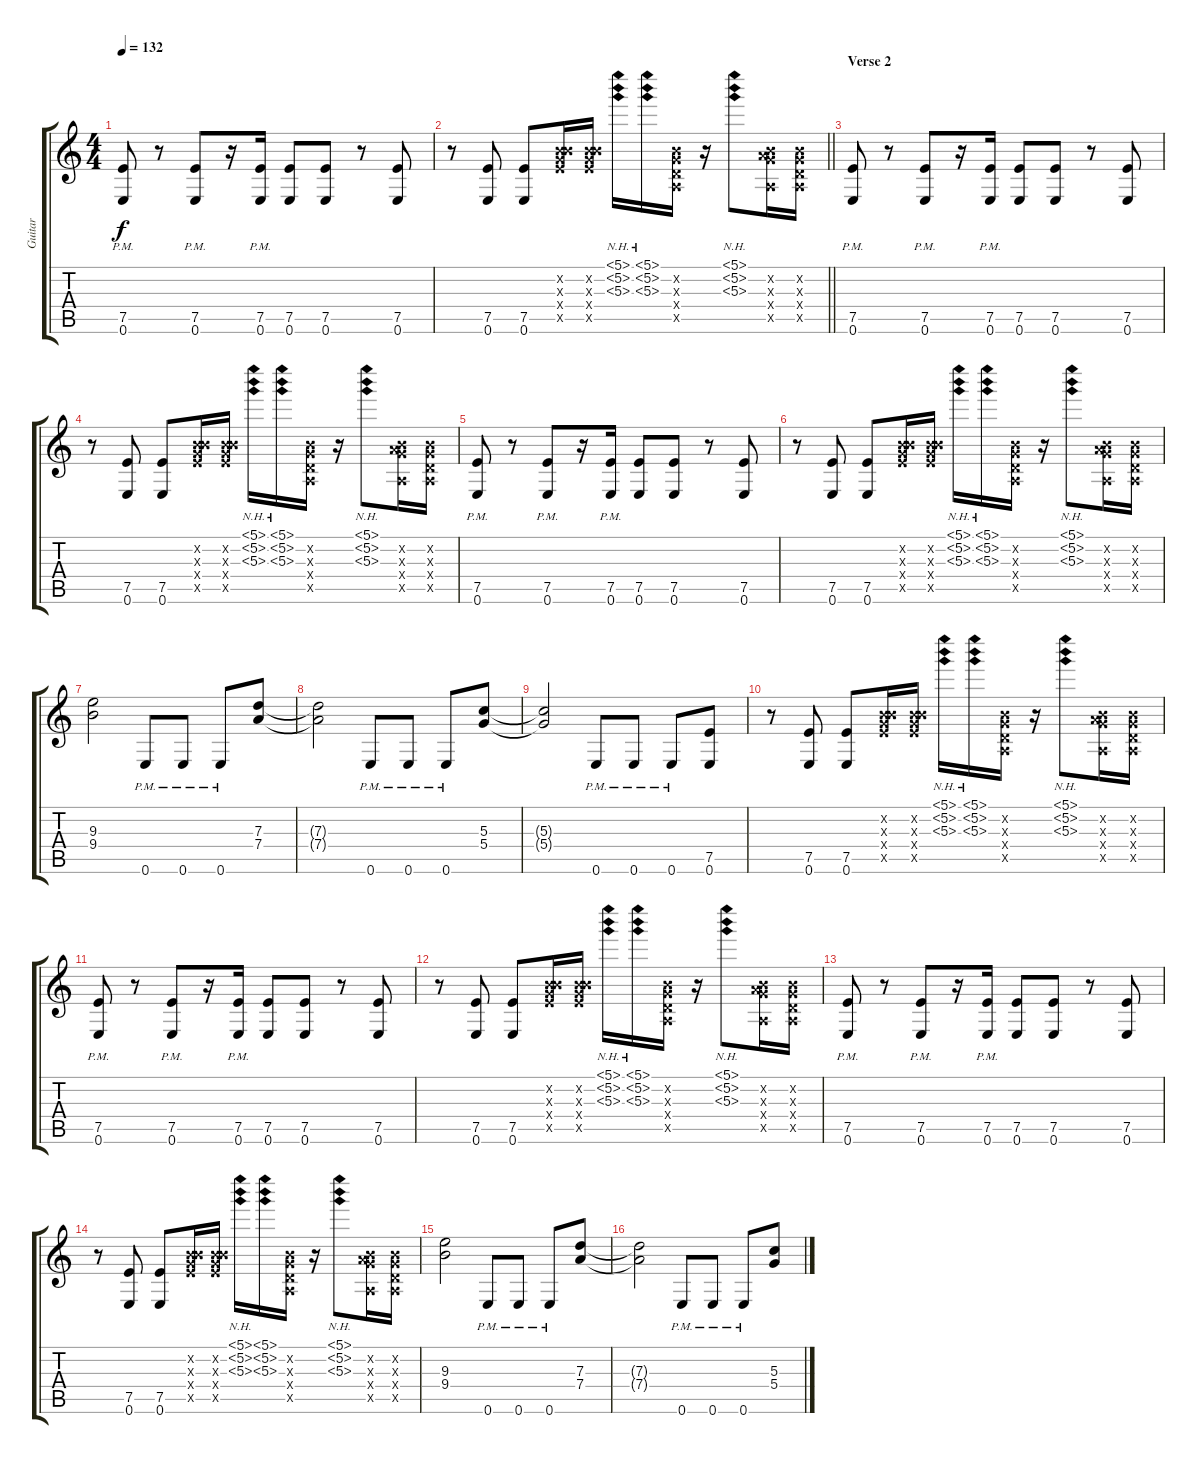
\track ("Guitar" "Guitar") {instrument distortionguitar}
\staff {score tabs}
\tuning (E4 B3 G3 D3 A2 E2) {hide}
\ts (4 4)
\tempo 132
\clef g2
\ks c
(7.5 0.6{pm}).8{dy f} r.8 (7.5 0.6{pm}).8 r.16 (7.5 0.6{pm}).16 (7.5 0.6).8 (7.5 0.6).8 r.8 (7.5 0.6).8 |
\barLineRight lightlight
r.8 (7.5 0.6).8 (7.5 0.6).8 (0.2{x} 0.3{x} 9.4{x} 7.5{x}).16 (0.2{x} 0.3{x} 9.4{x} 7.5{x}).16 (5.1{nh} 5.2{nh} 5.3{nh}).16 (5.1{nh} 5.2{nh} 5.3{nh}).16 (0.2{x} 0.3{x} 0.4{x} 0.5{x}).16 r.16 (5.1{nh} 5.2{nh} 5.3{nh}).8 (0.2{x} 0.3{x} 7.4{x} 0.5{x}).16 (0.2{x} 0.3{x} 0.4{x} 0.5{x}).16 |
\section ("" "Verse 2")
(7.5 0.6{pm}).8 r.8 (7.5 0.6{pm}).8 r.16 (7.5 0.6{pm}).16 (7.5 0.6).8 (7.5 0.6).8 r.8 (7.5 0.6).8 |
r.8 (7.5 0.6).8 (7.5 0.6).8 (0.2{x} 0.3{x} 9.4{x} 7.5{x}).16 (0.2{x} 0.3{x} 9.4{x} 7.5{x}).16 (5.1{nh} 5.2{nh} 5.3{nh}).16 (5.1{nh} 5.2{nh} 5.3{nh}).16 (0.2{x} 0.3{x} 0.4{x} 0.5{x}).16 r.16 (5.1{nh} 5.2{nh} 5.3{nh}).8 (0.2{x} 0.3{x} 7.4{x} 0.5{x}).16 (0.2{x} 0.3{x} 0.4{x} 0.5{x}).16 |
(7.5 0.6{pm}).8 r.8 (7.5 0.6{pm}).8 r.16 (7.5 0.6{pm}).16 (7.5 0.6).8 (7.5 0.6).8 r.8 (7.5 0.6).8 |
r.8 (7.5 0.6).8 (7.5 0.6).8 (0.2{x} 0.3{x} 9.4{x} 7.5{x}).16 (0.2{x} 0.3{x} 9.4{x} 7.5{x}).16 (5.1{nh} 5.2{nh} 5.3{nh}).16 (5.1{nh} 5.2{nh} 5.3{nh}).16 (0.2{x} 0.3{x} 0.4{x} 0.5{x}).16 r.16 (5.1{nh} 5.2{nh} 5.3{nh}).8 (0.2{x} 0.3{x} 7.4{x} 0.5{x}).16 (0.2{x} 0.3{x} 0.4{x} 0.5{x}).16 |
(9.3 9.4).2 0.6{pm}.8 0.6{pm}.8 0.6{pm}.8 (7.3 7.4).8 |
(7.3{t} 7.4{t}).2 0.6{pm}.8 0.6{pm}.8 0.6{pm}.8 (5.3 5.4).8 |
(5.3{t} 5.4{t}).2 0.6{pm}.8 0.6{pm}.8 0.6{pm}.8 (7.5 0.6).8 |
r.8 (7.5 0.6).8 (7.5 0.6).8 (0.2{x} 0.3{x} 9.4{x} 7.5{x}).16 (0.2{x} 0.3{x} 9.4{x} 7.5{x}).16 (5.1{nh} 5.2{nh} 5.3{nh}).16 (5.1{nh} 5.2{nh} 5.3{nh}).16 (0.2{x} 0.3{x} 0.4{x} 0.5{x}).16 r.16 (5.1{nh} 5.2{nh} 5.3{nh}).8 (0.2{x} 0.3{x} 7.4{x} 0.5{x}).16 (0.2{x} 0.3{x} 0.4{x} 0.5{x}).16 |
(7.5 0.6{pm}).8 r.8 (7.5 0.6{pm}).8 r.16 (7.5 0.6{pm}).16 (7.5 0.6).8 (7.5 0.6).8 r.8 (7.5 0.6).8 |
r.8 (7.5 0.6).8 (7.5 0.6).8 (0.2{x} 0.3{x} 9.4{x} 7.5{x}).16 (0.2{x} 0.3{x} 9.4{x} 7.5{x}).16 (5.1{nh} 5.2{nh} 5.3{nh}).16 (5.1{nh} 5.2{nh} 5.3{nh}).16 (0.2{x} 0.3{x} 0.4{x} 0.5{x}).16 r.16 (5.1{nh} 5.2{nh} 5.3{nh}).8 (0.2{x} 0.3{x} 7.4{x} 0.5{x}).16 (0.2{x} 0.3{x} 0.4{x} 0.5{x}).16 |
(7.5 0.6{pm}).8 r.8 (7.5 0.6{pm}).8 r.16 (7.5 0.6{pm}).16 (7.5 0.6).8 (7.5 0.6).8 r.8 (7.5 0.6).8 |
r.8 (7.5 0.6).8 (7.5 0.6).8 (0.2{x} 0.3{x} 9.4{x} 7.5{x}).16 (0.2{x} 0.3{x} 9.4{x} 7.5{x}).16 (5.1{nh} 5.2{nh} 5.3{nh}).16 (5.1{nh} 5.2{nh} 5.3{nh}).16 (0.2{x} 0.3{x} 0.4{x} 0.5{x}).16 r.16 (5.1{nh} 5.2{nh} 5.3{nh}).8 (0.2{x} 0.3{x} 7.4{x} 0.5{x}).16 (0.2{x} 0.3{x} 0.4{x} 0.5{x}).16 |
(9.3 9.4).2 0.6{pm}.8 0.6{pm}.8 0.6{pm}.8 (7.3 7.4).8 |
(7.3{t} 7.4{t}).2 0.6{pm}.8 0.6{pm}.8 0.6{pm}.8 (5.3 5.4).8
